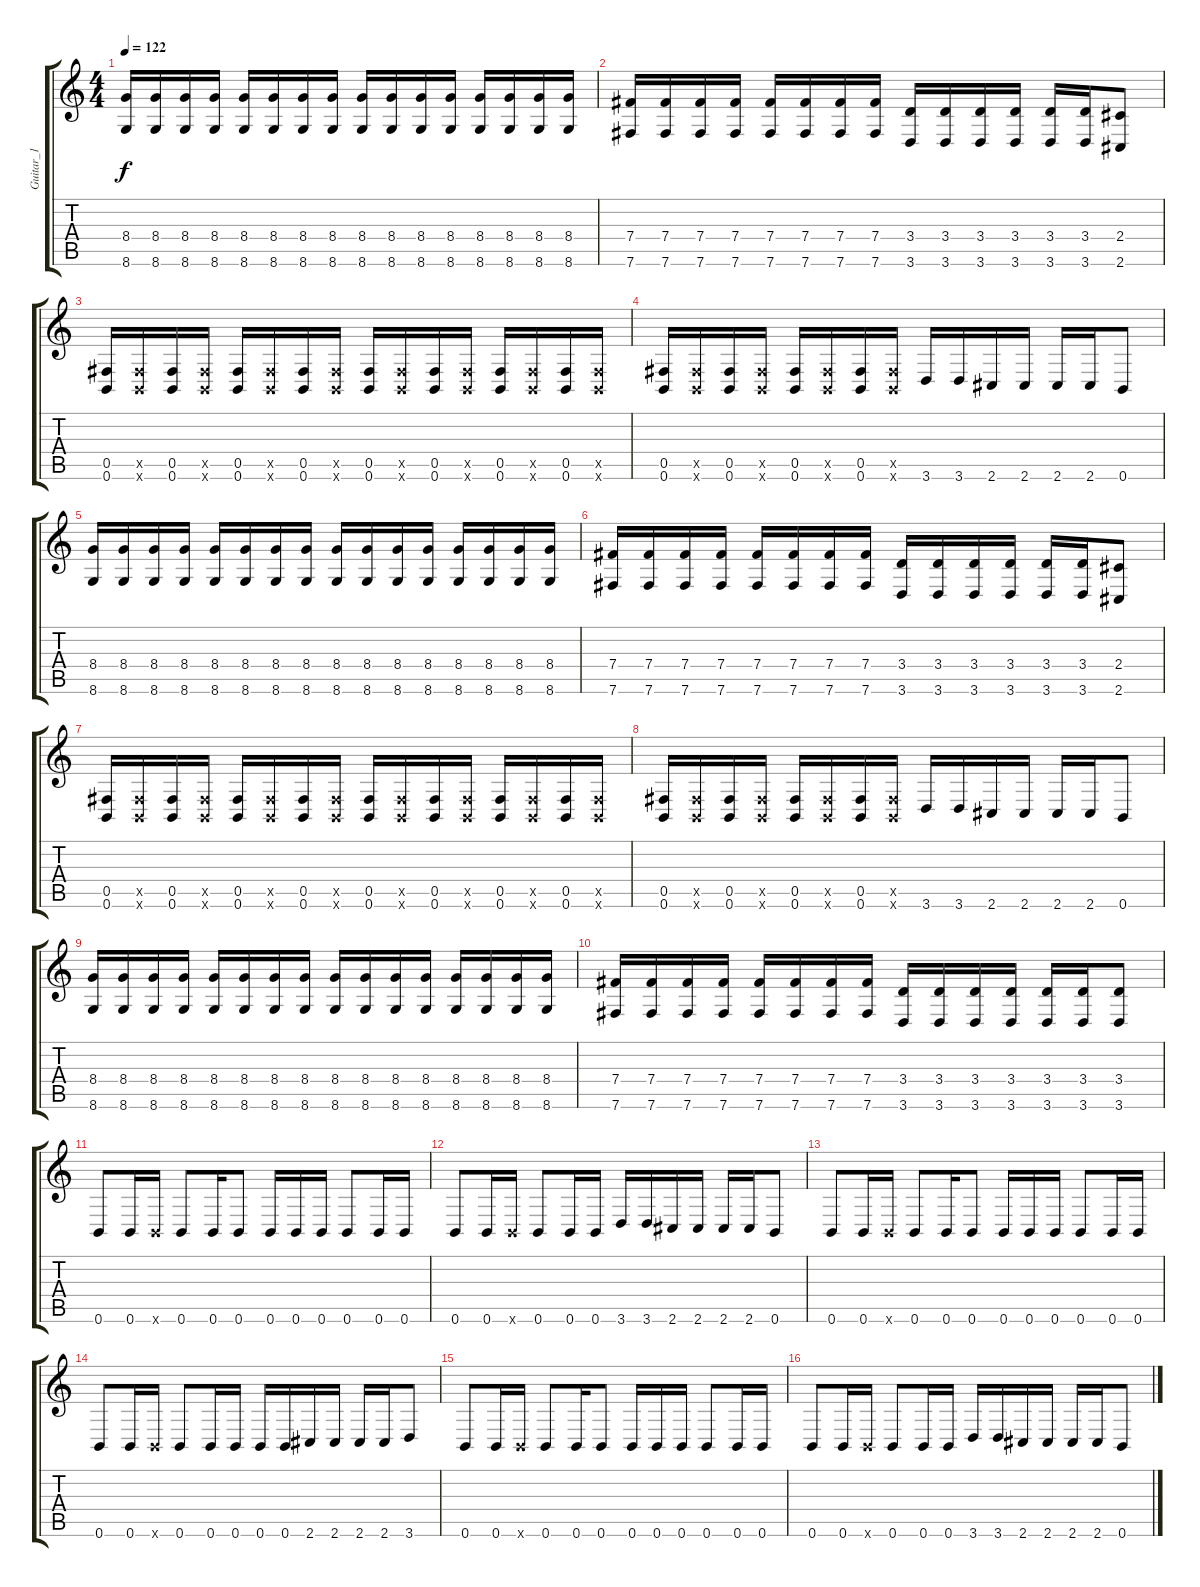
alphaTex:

\track ("Guitar_1" "Guitar_1") {instrument distortionguitar}
\staff {score tabs}
\tuning (Db4 Ab3 E3 B2 Gb2 B1) {hide}
\ts (4 4)
\tempo 122
\clef g2
\ks c
(8.4 8.6).16{dy f} (8.4 8.6).16 (8.4 8.6).16 (8.4 8.6).16 (8.4 8.6).16 (8.4 8.6).16 (8.4 8.6).16 (8.4 8.6).16 (8.4 8.6).16 (8.4 8.6).16 (8.4 8.6).16 (8.4 8.6).16 (8.4 8.6).16 (8.4 8.6).16 (8.4 8.6).16 (8.4 8.6).16 |
(7.4 7.6).16 (7.4 7.6).16 (7.4 7.6).16 (7.4 7.6).16 (7.4 7.6).16 (7.4 7.6).16 (7.4 7.6).16 (7.4 7.6).16 (3.4 3.6).16 (3.4 3.6).16 (3.4 3.6).16 (3.4 3.6).16 (3.4 3.6).16 (3.4 3.6).16 (2.4 2.6).8 |
(0.5 0.6).16 (0.5{x} 0.6{x}).16 (0.5 0.6).16 (0.5{x} 0.6{x}).16 (0.5 0.6).16 (0.5{x} 0.6{x}).16 (0.5 0.6).16 (0.5{x} 0.6{x}).16 (0.5 0.6).16 (0.5{x} 0.6{x}).16 (0.5 0.6).16 (0.5{x} 0.6{x}).16 (0.5 0.6).16 (0.5{x} 0.6{x}).16 (0.5 0.6).16 (0.5{x} 0.6{x}).16 |
(0.5 0.6).16 (0.5{x} 0.6{x}).16 (0.5 0.6).16 (0.5{x} 0.6{x}).16 (0.5 0.6).16 (0.5{x} 0.6{x}).16 (0.5 0.6).16 (0.5{x} 0.6{x}).16 3.6.16 3.6.16 2.6.16 2.6.16 2.6.16 2.6.16 0.6.8 |
(8.4 8.6).16 (8.4 8.6).16 (8.4 8.6).16 (8.4 8.6).16 (8.4 8.6).16 (8.4 8.6).16 (8.4 8.6).16 (8.4 8.6).16 (8.4 8.6).16 (8.4 8.6).16 (8.4 8.6).16 (8.4 8.6).16 (8.4 8.6).16 (8.4 8.6).16 (8.4 8.6).16 (8.4 8.6).16 |
(7.4 7.6).16 (7.4 7.6).16 (7.4 7.6).16 (7.4 7.6).16 (7.4 7.6).16 (7.4 7.6).16 (7.4 7.6).16 (7.4 7.6).16 (3.4 3.6).16 (3.4 3.6).16 (3.4 3.6).16 (3.4 3.6).16 (3.4 3.6).16 (3.4 3.6).16 (2.4 2.6).8 |
(0.5 0.6).16 (0.5{x} 0.6{x}).16 (0.5 0.6).16 (0.5{x} 0.6{x}).16 (0.5 0.6).16 (0.5{x} 0.6{x}).16 (0.5 0.6).16 (0.5{x} 0.6{x}).16 (0.5 0.6).16 (0.5{x} 0.6{x}).16 (0.5 0.6).16 (0.5{x} 0.6{x}).16 (0.5 0.6).16 (0.5{x} 0.6{x}).16 (0.5 0.6).16 (0.5{x} 0.6{x}).16 |
(0.5 0.6).16 (0.5{x} 0.6{x}).16 (0.5 0.6).16 (0.5{x} 0.6{x}).16 (0.5 0.6).16 (0.5{x} 0.6{x}).16 (0.5 0.6).16 (0.5{x} 0.6{x}).16 3.6.16 3.6.16 2.6.16 2.6.16 2.6.16 2.6.16 0.6.8 |
(8.4 8.6).16 (8.4 8.6).16 (8.4 8.6).16 (8.4 8.6).16 (8.4 8.6).16 (8.4 8.6).16 (8.4 8.6).16 (8.4 8.6).16 (8.4 8.6).16 (8.4 8.6).16 (8.4 8.6).16 (8.4 8.6).16 (8.4 8.6).16 (8.4 8.6).16 (8.4 8.6).16 (8.4 8.6).16 |
(7.4 7.6).16 (7.4 7.6).16 (7.4 7.6).16 (7.4 7.6).16 (7.4 7.6).16 (7.4 7.6).16 (7.4 7.6).16 (7.4 7.6).16 (3.4 3.6).16 (3.4 3.6).16 (3.4 3.6).16 (3.4 3.6).16 (3.4 3.6).16 (3.4 3.6).16 (3.4 3.6).8 |
0.6.8 0.6.16 0.6{x}.16 0.6.8 0.6.16 0.6.8 0.6.16 0.6.16 0.6.16 0.6.8 0.6.16 0.6.16 |
0.6.8 0.6.16 0.6{x}.16 0.6.8 0.6.16 0.6.16 3.6.16 3.6.16 2.6.16 2.6.16 2.6.16 2.6.16 0.6.8 |
0.6.8 0.6.16 0.6{x}.16 0.6.8 0.6.16 0.6.8 0.6.16 0.6.16 0.6.16 0.6.8 0.6.16 0.6.16 |
0.6.8 0.6.16 0.6{x}.16 0.6.8 0.6.16 0.6.16 0.6.16 0.6.16 2.6.16 2.6.16 2.6.16 2.6.16 3.6.8 |
0.6.8 0.6.16 0.6{x}.16 0.6.8 0.6.16 0.6.8 0.6.16 0.6.16 0.6.16 0.6.8 0.6.16 0.6.16 |
0.6.8 0.6.16 0.6{x}.16 0.6.8 0.6.16 0.6.16 3.6.16 3.6.16 2.6.16 2.6.16 2.6.16 2.6.16 0.6.8
